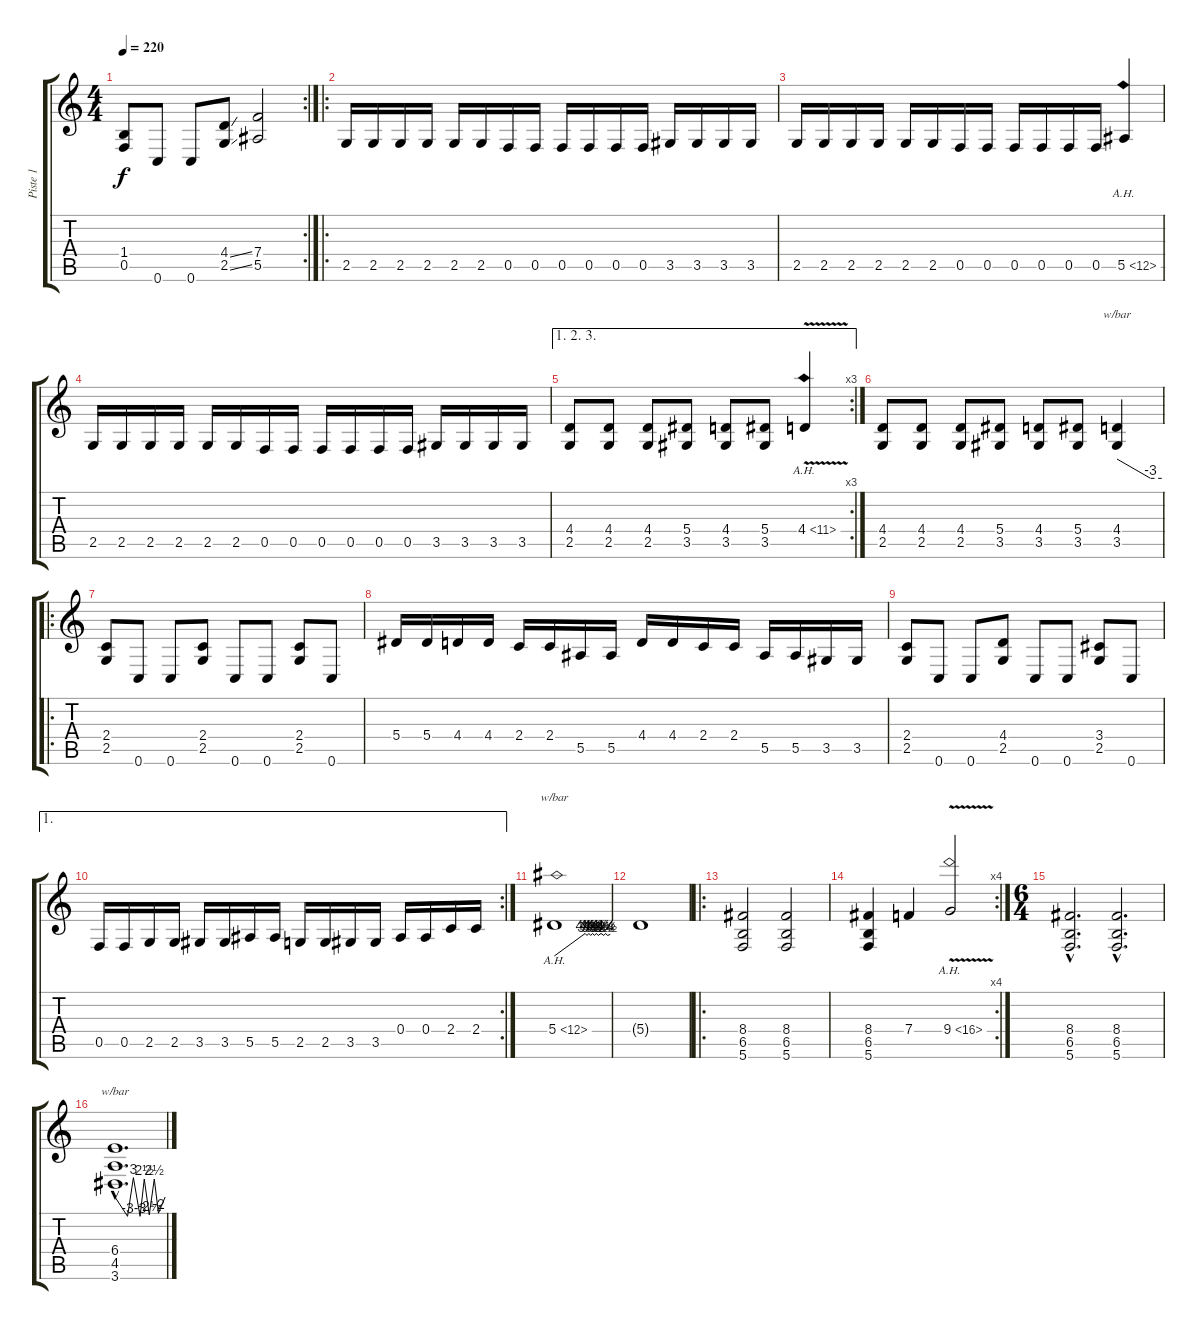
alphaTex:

\track ("Piste 1" "Piste 1") {instrument overdrivenguitar}
\staff {score tabs}
\tuning (C4 G3 Eb3 Bb2 F2 C2) {hide}
\rc 2
\ts (4 4)
\tempo 220
\clef g2
\ks c
(1.4 0.5).8{dy f} 0.6.8 0.6.8 (4.4{ss} 2.5{ss}).8 (7.4 5.5).2 |
\ro
2.5.16 2.5.16 2.5.16 2.5.16 2.5.16 2.5.16 0.5.16 0.5.16 0.5.16 0.5.16 0.5.16 0.5.16 3.5.16 3.5.16 3.5.16 3.5.16 |
2.5.16 2.5.16 2.5.16 2.5.16 2.5.16 2.5.16 0.5.16 0.5.16 0.5.16 0.5.16 0.5.16 0.5.16 5.5{ah 7}.4 |
2.5.16 2.5.16 2.5.16 2.5.16 2.5.16 2.5.16 0.5.16 0.5.16 0.5.16 0.5.16 0.5.16 0.5.16 3.5.16 3.5.16 3.5.16 3.5.16 |
\ae (1 2 3)
\rc 3
(4.4 2.5).8 (4.4 2.5).8 (4.4 2.5).8 (5.4 3.5).8 (4.4 3.5).8 (5.4 3.5).8 4.4{ah 7 v}.4 |
(4.4 2.5).8 (4.4 2.5).8 (4.4 2.5).8 (5.4 3.5).8 (4.4 3.5).8 (5.4 3.5).8 (4.4 3.5).4{tbe (custom default 0 0 45 -12 60 -12)} |
\ro
(2.4 2.5).8 0.6.8 0.6.8 (2.4 2.5).8 0.6.8 0.6.8 (2.4 2.5).8 0.6.8 |
5.4.16 5.4.16 4.4.16 4.4.16 2.4.16 2.4.16 5.5.16 5.5.16 4.4.16 4.4.16 2.4.16 2.4.16 5.5.16 5.5.16 3.5.16 3.5.16 |
(2.4 2.5).8 0.6.8 0.6.8 (4.4 2.5).8 0.6.8 0.6.8 (3.4 2.5).8 0.6.8 |
\ae 1
\rc 2
0.5.16 0.5.16 2.5.16 2.5.16 3.5.16 3.5.16 5.5.16 5.5.16 2.5.16 2.5.16 3.5.16 3.5.16 0.4.16 0.4.16 2.4.16 2.4.16 |
5.4{ah 7}.1{tbe (custom default 0 0 33 18 35 14 37 18 39 14 41 18 43 14 45 18 47 14 50 18 53 14 55 18 57 14 60 16)} |
5.4{t}.1 |
\ro
(8.4 6.5 5.6).2 (8.4 6.5 5.6).2 |
\rc 4
(8.4 6.5 5.6).4 7.4.4 9.4{ah 7 v}.2 |
\ts (6 4)
(8.4{hac} 6.5{hac} 5.6{hac}).2{d} (8.4{hac} 6.5{hac} 5.6{hac}).2{d} |
(6.4{hac} 4.5{hac} 3.6{hac}).1{d tbe (custom default 0 0 15 -12 22 12 30 -12 35 10 41 -10 47 10 52 -8 60 0)}
